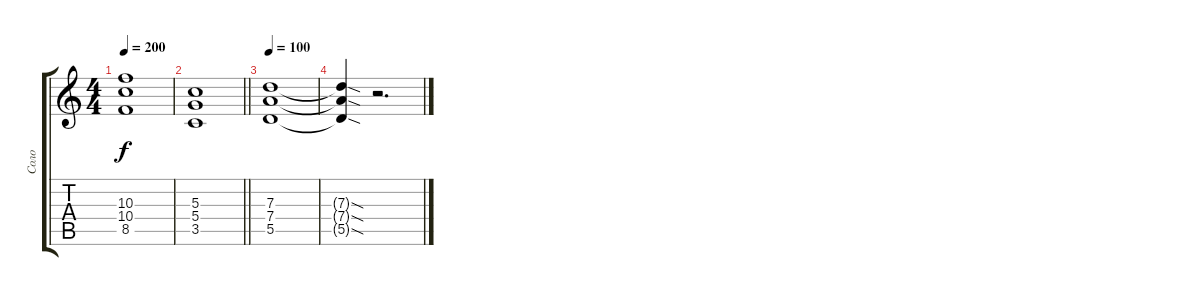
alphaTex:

\track ("Соло" "Соло") {instrument distortionguitar}
\staff {score tabs}
\tuning (E4 B3 G3 D3 A2 E2) {hide}
\ts (4 4)
\tempo 200
\clef g2
\ks c
(10.3 10.4 8.5).1{dy f} |
\barLineRight lightlight
(5.3 5.4 3.5).1 |
\tempo 100
(7.3 7.4 5.5).1 |
(7.3{sod t} 7.4{sod t} 5.5{sod t}).4 r.2{d}
